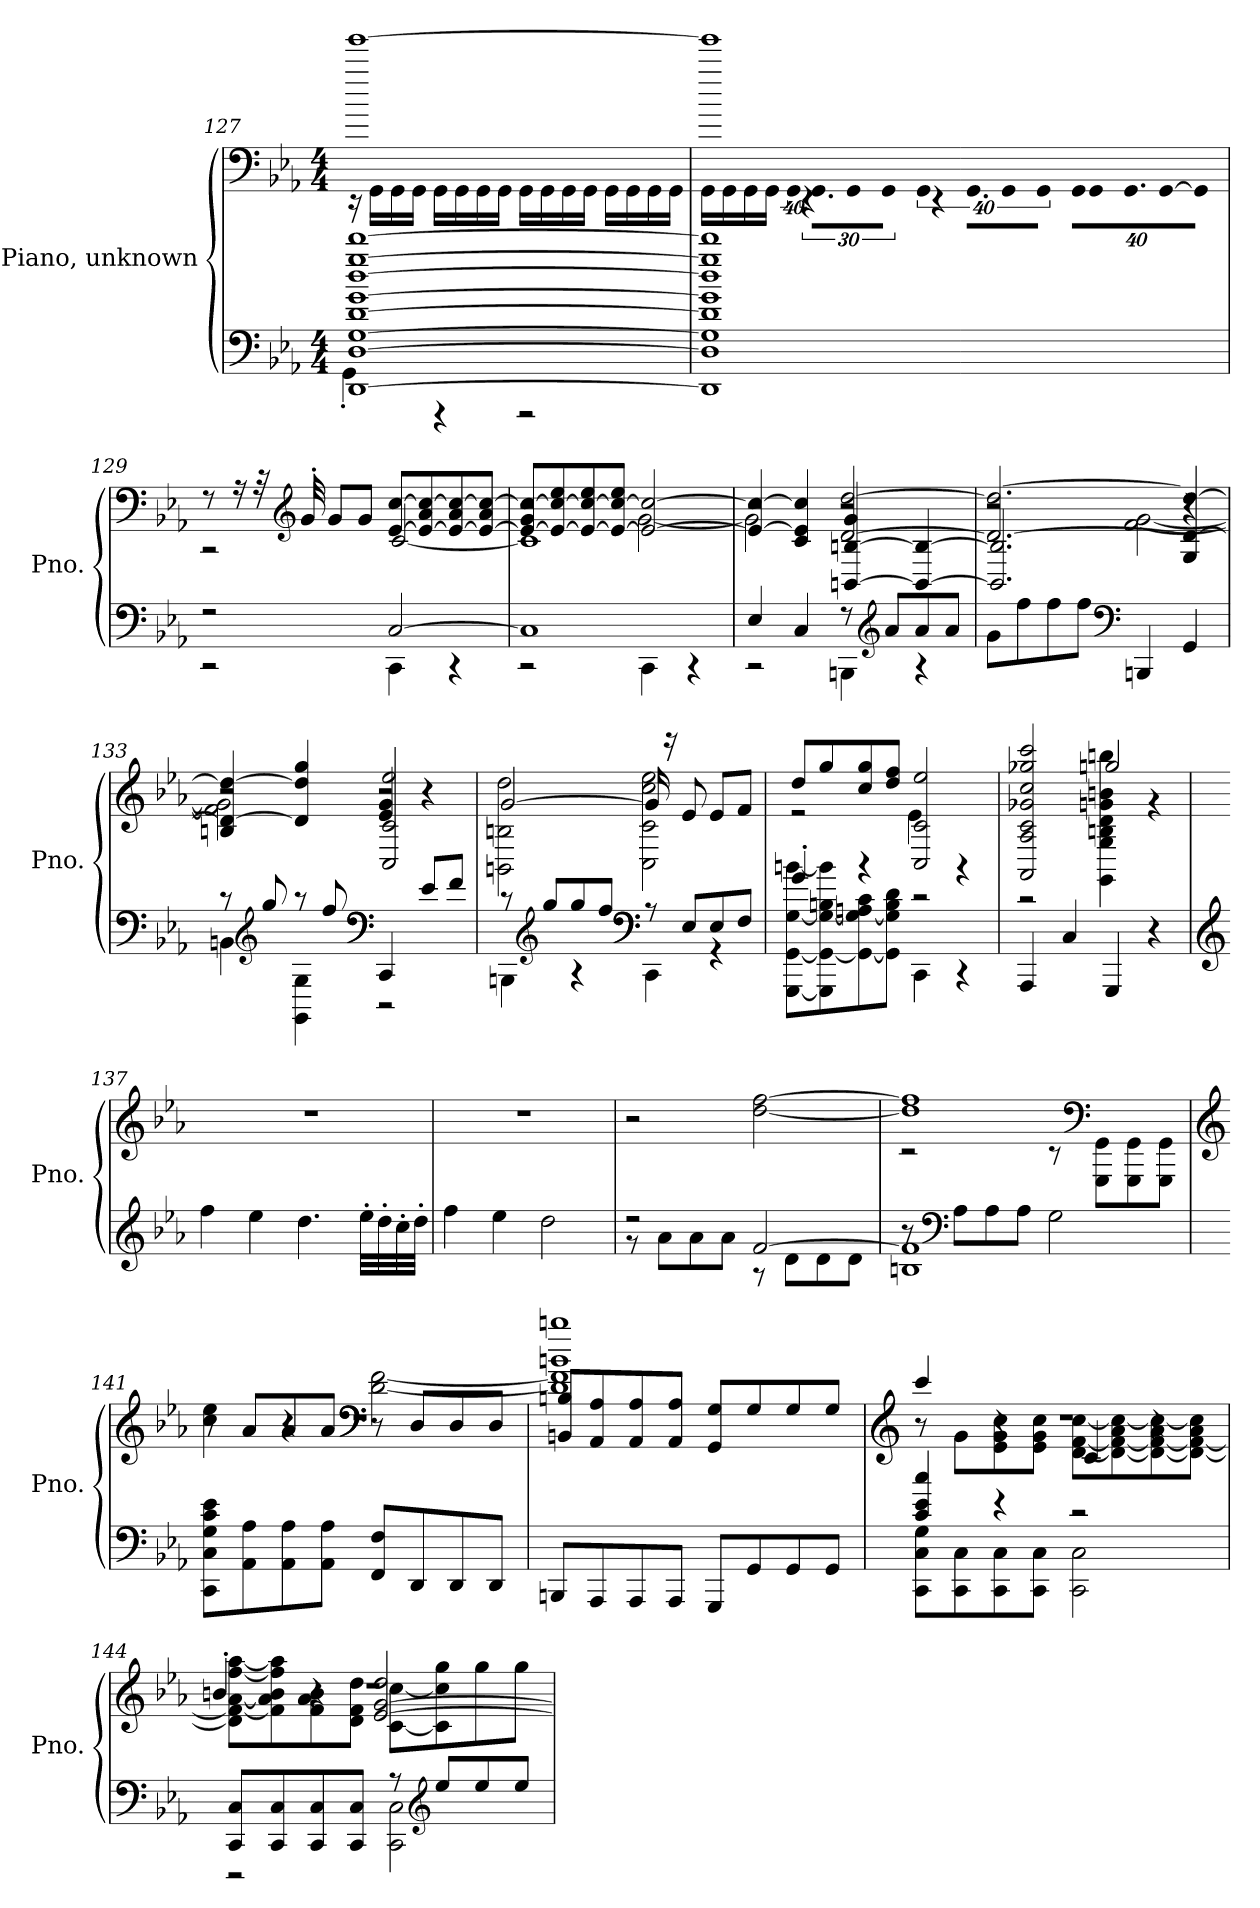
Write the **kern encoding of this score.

**kern	**kern
*part1	*part1
*staff2	*staff1
*I"Piano, unknown	*
*I'Pno.	*
*clefF4	*clefF4
*k[b-e-a-]	*k[b-e-a-]
*M4/4	*M4/4
=127	=127
*^	*^
[1DD [1D [1G [1d [1g [1dd [1gg [1ddd	4GG'\	[1ggg	16r
.	.	.	16GG\LL
.	.	.	16GG\
.	.	.	16GG\JJ
.	4r	.	16GG\LL
.	.	.	16GG\
.	.	.	16GG\
.	.	.	16GG\JJ
.	2r	.	16GG\LL
.	.	.	16GG\
.	.	.	16GG\
.	.	.	16GG\JJ
.	.	.	16GG\LL
.	.	.	16GG\
.	.	.	16GG\
.	.	.	16GG\JJ
*v	*v	*	*
!!LO:LB:g=z	!!
=128	=128	=128
1DD] 1D] 1G] 1d] 1g] 1dd] 1gg] 1ddd]	1ggg]	16GG\LL
.	.	16GG\
.	.	16GG\
.	.	16GG\JJ
!	!	!LO:N:vis=32
.	.	640%23GG\
!	!	!LO:N:vis=64
.	.	960%17r
!	!	!LO:N:vis=32.
.	.	1920%103GG\KLL
!	!	!LO:N:vis=16
.	.	1920%137GG\
!	!	!LO:N:vis=16
.	.	1920%137GG\JJ
!	!	!LO:N:vis=32
.	.	640%23GG\
!	!	!LO:N:vis=64
.	.	960%17r
!	!	!LO:N:vis=32.
.	.	1920%103GG\KLL
!	!	!LO:N:vis=16
.	.	1920%137GG\
!	!	!LO:N:vis=16
.	.	1920%137GG\JJ
*	*	*Xbrackettup
!	!	!LO:N:vis=32
.	.	640%23GG\KLL
!	!	!LO:N:vis=16
.	.	1920%137GG\
!	!	!LO:N:vis=32.
.	.	1920%103GG\L
!	!	!LO:N:vis=64
.	.	[960%17GG\JK
!	!	!LO:N:vis=16
.	.	1920%137GG\JJ]
=129	=129	=129
*^	*	*
2r	2r	8r	2r
.	.	16r	.
.	.	32r	.
*	*	*clefG2	*
.	.	32g'/	.
.	.	8g/L	.
.	.	8g/J	.
[2C/	4CC\	[8e-/ [8cc/L	[2c/
.	.	8e-/_ 8a-/ 8cc/_	.
.	4r	8e-/_ 8a-/ 8cc/_	.
.	.	8e-/_ 8a-/ 8cc/_J	.
!!LO:LB:g=z
=130	=130	=130	=130
*	*	*	*^
1C]	2r	8e-/_ 8g/ 8cc/_L	2r	1c]
.	.	8e-/_ 8cc/_ 8ee-/	.	.
.	.	8e-/_ 8cc/_ 8ee-/	.	.
.	.	8e-/_ 8cc/_ 8ee-/J	.	.
.	4CC\	2e-/_ 2cc/_	[2g\	.
.	4r	.	.	.
=131	=131	=131	=131	=131
4E-/	2r	4e-/_ 4cc/_	2g\]	2r
4C/	.	4c/ 4e-/] 4cc/]	.	.
8r	4BBBn\	[2d/ [2dd/	2r	[4BBn/ [4Bn/ 4g/
*clefG2	*	*	*	*
8a-/L	.	.	.	.
8a-/	4r	.	.	4BB/_ 4B/_
8a-/J	.	.	.	.
*v	*v	*	*	*
=132	=132	=132	=132
8g\L	2.d/_ 2.dd/_	2r	2.BB/] 2.B/]
8ff\	.	.	.
8ff\	.	.	.
8ff\J	.	.	.
*clefF4	*	*	*
4BBBn/	.	[2f\ [2g\	.
4GG/	4G/ 4d/_ 4dd/_	.	4r
=133	=133	=133	=133
*^	*	*	*
8r	4BBn\	4Bn/ 4d/_ 4dd/_	2f\] 2g\]	2r
*clefG2	*	*	*	*
8gg/	.	.	.	.
8r	4GG\ 4G\	4d/] 4dd/] 4gg/	.	.
8ff/	.	.	.	.
*clefF4	*	*	*	*
4CC/	2r	4e-/ 4g/	2r	2C/ 2c/ 2ee-/
8e-/L	.	4r	.	.
8f/J	.	.	.	.
*	*	*	*v	*v
!!LO:LB:g=z
=134	=134	=134	=134
8r	4BBBn\	[2g/	2BBn\ 2Bn\ 2dd\
*clefG2	*	*	*
8gg/L	.	.	.
8gg/	4r	.	.
8ff/J	.	.	.
*clefF4	*	*	*
8r	4CC\	16g/]	2C\ 2c\ 2cc\ 2ee-\
.	.	16r	.
8E-/L	.	8e-/	.
8E-/	4r	8e-/L	.
8F/J	.	8f/J	.
=135	=135	=135	=135
4g'/	[8GGG\ [8GG\ [8G\ [8bn\L	8dd/L	2r
.	8GGG\] 8GG\_ 8G\_ 8Bn\ 8b\]	8gg/	.
4r	8GG\_ 8G\_ 8An\ 8c\	8cc/ 8gg/	.
.	8GG\] 8G\] 8B\ 8d\J	8dd/ 8ff/J	.
2r	4CC\	2C/ 2c/ 2ee-/	4e-\
.	4r	.	4r
*v	*v	*	*
=136	=136	=136
4AAA-/	2AA-/ 2A-/ 2c/ 2g-X/ 2cc/ 2gg-X/ 2ccc/	2r
4C/	.	.
4GGG/	2ggn/	4GG\ 4G\ 4Bn\ 4d\ 4gn\ 4bn\ 4bbn\
4r	.	4r
*	*v	*v
=137	=137
*clefG2	*
4ff\	1r
4ee-\	.
4.dd\	.
32ee-'\LLL	.
32dd'\	.
32cc'\	.
32dd'\JJJ	.
=138	=138
4ff\	1r
4ee-\	.
2dd\	.
!!LO:LB:g=z
=139	=139
*^	*
2r	8r	2r
.	8a-\L	.
.	8a-\	.
.	8a-\J	.
[2f/	8r	[2dd\ [2ff\
.	8d\L	.
.	8d\	.
.	8d\J	.
=140	=140	=140
*	*^	*^
1f]	8r	1Bn	1dd] 1ff]	2r
*clefF4	*	*	*	*
.	8A-\L	.	.	.
.	8A-\	.	.	.
.	8A-\J	.	.	.
.	2G\	.	.	8r
*	*	*	*clefF4	*
.	.	.	.	8GGG\ 8GG\L
.	.	.	.	8GGG\ 8GG\
.	.	.	.	8GGG\ 8GG\J
*v	*v	*v	*	*
*	*v	*v
=141	=141
*	*clefG2
*	*^
*	*	*^
8CC\ 8C\ 8G\ 8c\ 8e-\L	1r	4cc\ 4ee-\	8r
8AA-\ 8A-\	.	.	8a-/L
8AA-\ 8A-\	.	4r	8a-/
8AA-\ 8A-\J	.	.	8a-/J
*	*clefF4	*	*
8FF/ 8F/L	.	[2d\ [2f\	8r
8DD/	.	.	8D/L
8DD/	.	.	8D/
8DD/J	.	.	8D/J
!!LO:LB:g=z	!!	!!
=142	=142	=142	=142
8BBBn/L	1bn 1bbn	1d] 1f]	8BBn/ 8Bn/L
8AAA-/	.	.	8AA-/ 8A-/
8AAA-/	.	.	8AA-/ 8A-/
8AAA-/J	.	.	8AA-/ 8A-/J
8GGG/L	.	.	8GG/ 8G/L
8GG/	.	.	8G/
8GG/	.	.	8G/
8GG/J	.	.	8G/J
=143	=143	=143	=143
*	*clefG2	*	*
*^	*	*	*
4c/ 4e-/ 4cc/	8CC\ 8C\ 8G\L	1r	8r	4ccc/
.	8CC\ 8C\	.	8g\L	.
4r	8CC\ 8C\	.	8e-\ 8g\ 8cc\	4r
.	8CC\ 8C\J	.	8e-\ 8g\ 8cc\J	.
2r	2CC\ 2C\	.	[8d\ [8f\ [8cc\L	4c/
.	.	.	8d\_ 8f\_ 8a-\ 8cc\_	.
.	.	.	8d\_ 8f\_ 8a-\ 8cc\_	4r
.	.	.	8d\_ 8f\_ 8a-\ 8cc\]J	.
=144	=144	=144	=144	=144
8CC/ 8C/L	2r	1r	8d\] 8f\_ [8a-\ [8ff\ [8aa-\L	4bn'/
8CC/ 8C/	.	.	8f\] 8a-\] 8b\ 8ff\] 8aa-\]	.
8CC/ 8C/	.	.	8f\ 8a-\ 8b\	4r
8CC/ 8C/J	.	.	8d\ 8f\ 8dd\J	.
8r	2CC\ 2C\	.	[8c\ [8cc\L	[2e-/ [2g/ 2dd/
*clefG2	*	*	*	*
8ee-/L	.	.	8c\] 8cc\] 8gg\	.
8ee-/	.	.	8gg\	.
8ee-/J	.	.	8gg\J	.
*v	*v	*	*	*
*	*v	*v	*v
=	=
*-	*-
